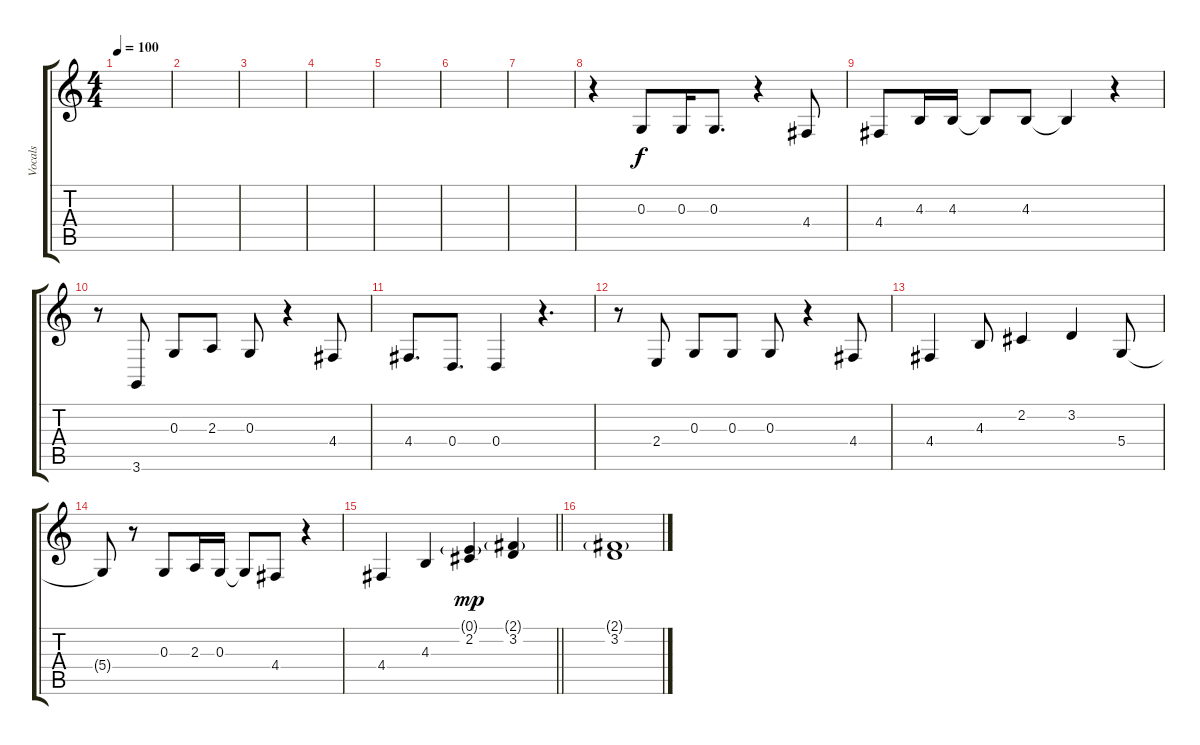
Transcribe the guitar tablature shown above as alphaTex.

\track ("Vocals" "Vocals") {instrument violin}
\staff {score tabs}
\tuning (E4 B3 G3 D3 A2 E2) {hide}
\ts (4 4)
\tempo 100
\clef g2
\ks c
|
|
|
|
|
|
|
r.4 0.3.8 0.3.16 0.3.8{d} r.4 4.4.8 |
4.4.8 4.3.16 4.3.16 4.3{t}.8 4.3.8 4.3{t}.4 r.4 |
r.8 3.6.8 0.3.8 2.3.8 0.3.8 r.4 4.4.8 |
4.4.8{d} 0.4.8{d} 0.4.4 r.4{d} |
r.8 2.4.8 0.3.8 0.3.8 0.3.8 r.4 4.4.8 |
4.4.4 4.3.8 2.2.4 3.2.4 5.4.8 |
5.4{t}.8 r.8 0.3.8 2.3.16 0.3.16 0.3{t}.8 4.4.8 r.4 |
\barLineRight lightlight
4.4.4 4.3.4 (0.1{g} 2.2).4{dy mp} (2.1{g} 3.2).4 |
(2.1{g} 3.2).1
